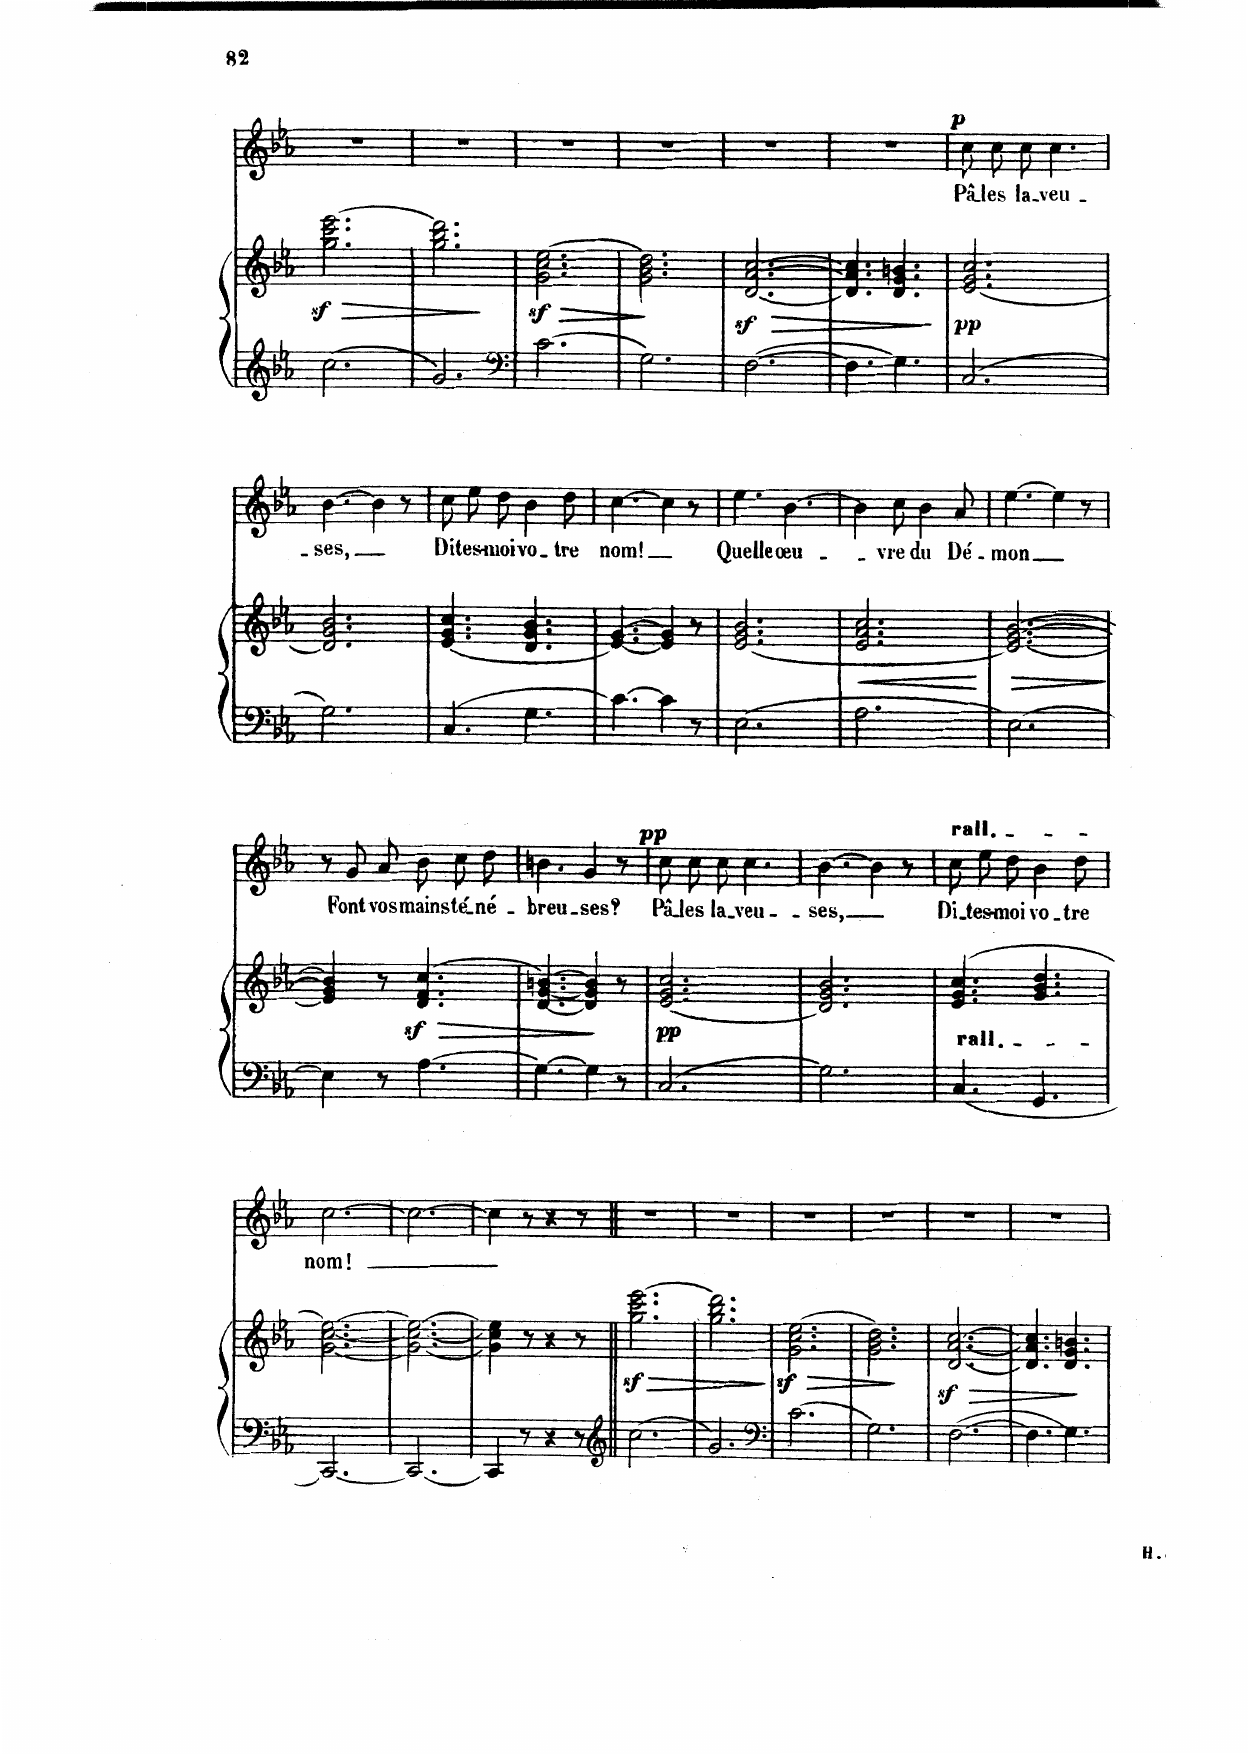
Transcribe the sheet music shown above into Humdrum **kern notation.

**kern	**kern	**dynam	**kern	**text	**dynam
*part2	*part2	*part2	*part1	*part1	*part1
*staff3	*staff2	*staff2/3	*staff1	*staff1	*staff1
*I"Piano	*	*	*I"Chant Voice	*	*
*I'Pno	*	*	*	*	*
*clefG2	*clefG2	*	*clefG2	*	*
*k[b-e-a-]	*k[b-e-a-]	*	*k[b-e-a-]	*	*
*M6/8	*M6/8	*	*M6/8	*	*
=43	=43	=43	=43	=43	=43
!	!	!LO:HP:b	!	!	!
2.cc\	(2.gg\z< 2.ccc\z< 2.eee-\z<	>	2.r	.	.
=44	=44	=44	=44	=44	=44
2.g/	2.gg\ 2.bb-\ 2.ddd\)	.	2.r	.	.
.	.	]	.	.	.
=45	=45	=45	=45	=45	=45
*clefF4	*	*	*	*	*
!	!	!LO:HP:b	!	!	!
2.c\	(2.g\z< 2.cc\z< 2.ee-\z<	>	2.r	.	.
=46	=46	=46	=46	=46	=46
2.G\	2.g\ 2.b-\ 2.dd\)	.	2.r	.	.
.	.	]	.	.	.
=47	=47	=47	=47	=47	=47
!	!	!LO:HP:b	!	!	!
[2.F\	[2.d/z< [>2.a-/z< [2.cc/z<	>	2.r	.	.
=48	=48	=48	=48	=48	=48
4.F\]	4.d/] 4.a-/] 4.cc/]	.	2.r	.	.
4.G\	4.d/ 4.g/ 4.bn/	.	.	.	.
.	.	]	.	.	.
=49	=49	=49	=49	=49	=49
!	!	!LO:DY:b	!	!	!LO:DY:a
2.C/	(<2.e-/ 2.g/ 2.cc/	pp	8cc\L	Pâ-	p
.	.	.	8cc\	-les	.
.	.	.	8cc\J	la-	.
.	.	.	4.cc\	-veu-	.
=50	=50	=50	=50	=50	=50
2.G\	2.d/ 2.g/ 2.b-/)	.	[4.b-\	-ses,	.
.	.	.	4b-\]	.	.
.	.	.	8r	.	.
=51	=51	=51	=51	=51	=51
4.C/	(<4.e-/ 4.g/ 4.cc/	.	8cc\L	Di-	.
.	.	.	8ee-\	-tes-	.
.	.	.	8dd\J	-moi	.
4.G\	4.d/ 4.g/ 4.b-/	.	4b-\	vo-	.
.	.	.	8dd\	-tre	.
=52	=52	=52	=52	=52	=52
[4.c\	[4.e-/ [4.g/)	.	[4.cc\	nom!	.
4c\]	4e-/] 4g/]	.	4cc\]	.	.
8r	8r	.	8r	.	.
=53	=53	=53	=53	=53	=53
2.E-\	(<2.e-/ 2.g/ 2.b-/	.	4.ee-\	Quelle	.
.	.	.	[4.b-\	œu-	.
=54	=54	=54	=54	=54	=54
!	!	!LO:HP:b	!	!	!
2.A-\	2.e-/ 2.a-/ 2.cc/	<	4b-\]	.	.
.	.	.	8cc\	-vre	.
.	.	.	4b-\	du	.
.	.	.	8a-/	Dé-	.
.	.	[	.	.	.
=55	=55	=55	=55	=55	=55
!	!	!LO:HP:b	!	!	!
[2.E-\	[2.e-/ [>2.g/ [2.b-/)	>	[4.ee-\	-mon	.
.	.	.	4ee-\]	.	.
.	.	.	8r	.	.
.	.	]	.	.	.
=56	=56	=56	=56	=56	=56
4E-\]	4e-/] 4g/] 4b-/]	.	8r	.	.
.	.	.	8g/L	Font	.
8r	8r	.	8a-/J	vos	.
!	!	!LO:HP:b	!	!	!
4.A-\	(>4.d/z< 4.f/z< 4.cc/z<	>	8b-\L	mains	.
.	.	.	8cc\	té-	.
.	.	.	8dd\J	-né-	.
=57	=57	=57	=57	=57	=57
[4.G\	[4.d/ [4.g/ [4.bn/)	.	4.bn\	-breu-	.
4G\]	4d/] 4g/] 4b/]	]	4g/	-ses?	.
8r	8r	.	8r	.	.
=58	=58	=58	=58	=58	=58
!	!	!LO:DY:b	!	!	!LO:DY:a
2.C/	(2.e-/ 2.g/ 2.cc/	pp	8cc\L	Pâ-	pp
.	.	.	8cc\	-les	.
.	.	.	8cc\J	la-	.
.	.	.	4.cc\	-veu-	.
=59	=59	=59	=59	=59	=59
2.G\	2.d/ 2.g/ 2.b-/)	.	[4.b-\	-ses,	.
.	.	.	4b-\]	.	.
.	.	.	8r	.	.
=60	=60	=60	=60	=60	=60
!	!	!	!LO:TX:a:t=rall.	!	!
!	!LO:TX:b:t=rall.	!	!	!	!
4.C/	(>4.e-/ 4.g/ 4.cc/	.	8cc\L	Di-	.
.	.	.	8ee-\	-tes-	.
.	.	.	8dd\J	-moi	.
4.GG/	4.g/ 4.b-/ 4.dd/	.	4b-\	vo-	.
.	.	.	8dd\	-tre	.
=61	=61	=61	=61	=61	=61
[2.CC/	[2.g\ [<2.cc\ [2.ee-\)	.	[2.cc\	nom!	.
=62	=62	=62	=62	=62	=62
2.CC/_	2.g\_ 2.cc\_ 2.ee-\_	.	2.cc\_	.	.
=63	=63	=63	=63	=63	=63
4CC/]	4g\] 4cc\] 4ee-\]	.	4cc\]	.	.
8r	8r	.	8r	.	.
4r	4r	.	4r	.	.
8r	8r	.	8r	.	.
=64||	=64||	=64||	=64||	=64||	=64||
*clefG2	*	*	*	*	*
!	!	!LO:HP:b	!	!	!
2.cc\	(2.gg\z< 2.ccc\z< 2.eee-\z<	>	2.r	.	.
=65	=65	=65	=65	=65	=65
2.g/	2.gg\ 2.bb-\ 2.ddd\)	.	2.r	.	.
.	.	]	.	.	.
=66	=66	=66	=66	=66	=66
*clefF4	*	*	*	*	*
!	!	!LO:HP:b	!	!	!
2.c\	(2.g\z< 2.cc\z< 2.ee-\z<	>	2.r	.	.
=67	=67	=67	=67	=67	=67
2.G\	2.g\ 2.b-\ 2.dd\)	.	2.r	.	.
.	.	]	.	.	.
=68	=68	=68	=68	=68	=68
!	!	!LO:HP:b	!	!	!
[2.F\	[2.d/z< [<2.a-/z< [2.cc/z<	>	2.r	.	.
=69	=69	=69	=69	=69	=69
4.F\]	4.d/] 4.a-/] 4.cc/]	.	2.r	.	.
4.G\	4.d/ 4.g/ 4.bn/	.	.	.	.
.	.	]	.	.	.
=	=	=	=	=	=
*-	*-	*-	*-	*-	*-
